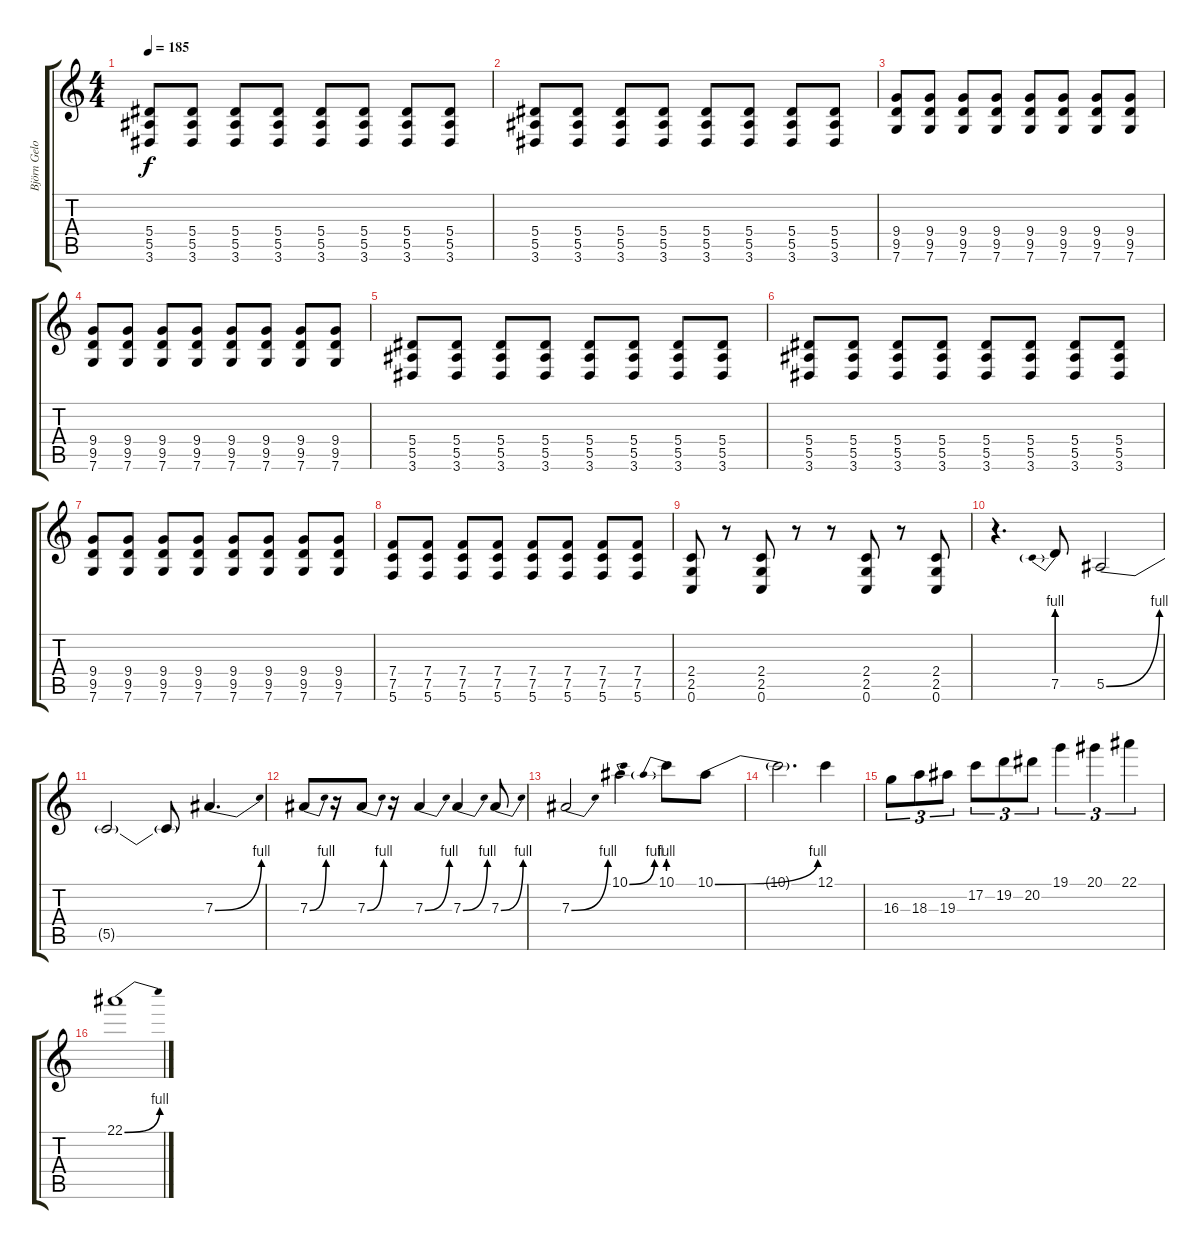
\track ("Björn Gelotte" "Björn Gelo") {instrument distortionguitar}
\staff {score tabs}
\tuning (C4 G3 Eb3 Bb2 F2 C2) {hide}
\ts (4 4)
\tempo 185
\clef g2
\ks c
(5.4 5.5 3.6).8{dy f} (5.4 5.5 3.6).8 (5.4 5.5 3.6).8 (5.4 5.5 3.6).8 (5.4 5.5 3.6).8 (5.4 5.5 3.6).8 (5.4 5.5 3.6).8 (5.4 5.5 3.6).8 |
(5.4 5.5 3.6).8 (5.4 5.5 3.6).8 (5.4 5.5 3.6).8 (5.4 5.5 3.6).8 (5.4 5.5 3.6).8 (5.4 5.5 3.6).8 (5.4 5.5 3.6).8 (5.4 5.5 3.6).8 |
(9.4 9.5 7.6).8 (9.4 9.5 7.6).8 (9.4 9.5 7.6).8 (9.4 9.5 7.6).8 (9.4 9.5 7.6).8 (9.4 9.5 7.6).8 (9.4 9.5 7.6).8 (9.4 9.5 7.6).8 |
(9.4 9.5 7.6).8 (9.4 9.5 7.6).8 (9.4 9.5 7.6).8 (9.4 9.5 7.6).8 (9.4 9.5 7.6).8 (9.4 9.5 7.6).8 (9.4 9.5 7.6).8 (9.4 9.5 7.6).8 |
(5.4 5.5 3.6).8 (5.4 5.5 3.6).8 (5.4 5.5 3.6).8 (5.4 5.5 3.6).8 (5.4 5.5 3.6).8 (5.4 5.5 3.6).8 (5.4 5.5 3.6).8 (5.4 5.5 3.6).8 |
(5.4 5.5 3.6).8 (5.4 5.5 3.6).8 (5.4 5.5 3.6).8 (5.4 5.5 3.6).8 (5.4 5.5 3.6).8 (5.4 5.5 3.6).8 (5.4 5.5 3.6).8 (5.4 5.5 3.6).8 |
(9.4 9.5 7.6).8 (9.4 9.5 7.6).8 (9.4 9.5 7.6).8 (9.4 9.5 7.6).8 (9.4 9.5 7.6).8 (9.4 9.5 7.6).8 (9.4 9.5 7.6).8 (9.4 9.5 7.6).8 |
(7.4 7.5 5.6).8 (7.4 7.5 5.6).8 (7.4 7.5 5.6).8 (7.4 7.5 5.6).8 (7.4 7.5 5.6).8 (7.4 7.5 5.6).8 (7.4 7.5 5.6).8 (7.4 7.5 5.6).8 |
(2.4 2.5 0.6).8 r.8 (2.4 2.5 0.6).8 r.8 r.8 (2.4 2.5 0.6).8 r.8 (2.4 2.5 0.6).8 |
r.4{d} 7.5{be (prebend 0 4 60 4)}.8 5.5{be (bend 0 0 60 4)}.2 |
5.5{t}.2 5.5{t}.8 7.3{be (bend 0 0 60 4)}.4{d} |
7.3{be (bend 0 0 60 4)}.8 r.16 7.3{be (bend 0 0 60 4)}.8 r.16 7.3{be (bend 0 0 60 4)}.4 7.3{be (bend 0 0 60 4)}.4 7.3{be (bend 0 0 60 4)}.8 |
7.3{be (bend 0 0 60 4)}.2 10.1{be (bend 0 0 60 4)}.4 10.1{be (prebend 0 4 60 4)}.8 10.1{be (bend 0 0 60 4)}.8 |
10.1{t}.2{d} 12.1.4 |
16.3.8{tu (3 2)} 18.3.8{tu (3 2)} 19.3.8{tu (3 2)} 17.2.8{tu (3 2)} 19.2.8{tu (3 2)} 20.2.8{tu (3 2)} 19.1.4{tu (3 2)} 20.1.4{tu (3 2)} 22.1.4{tu (3 2)} |
22.1{be (bend 0 0 60 4)}.1
